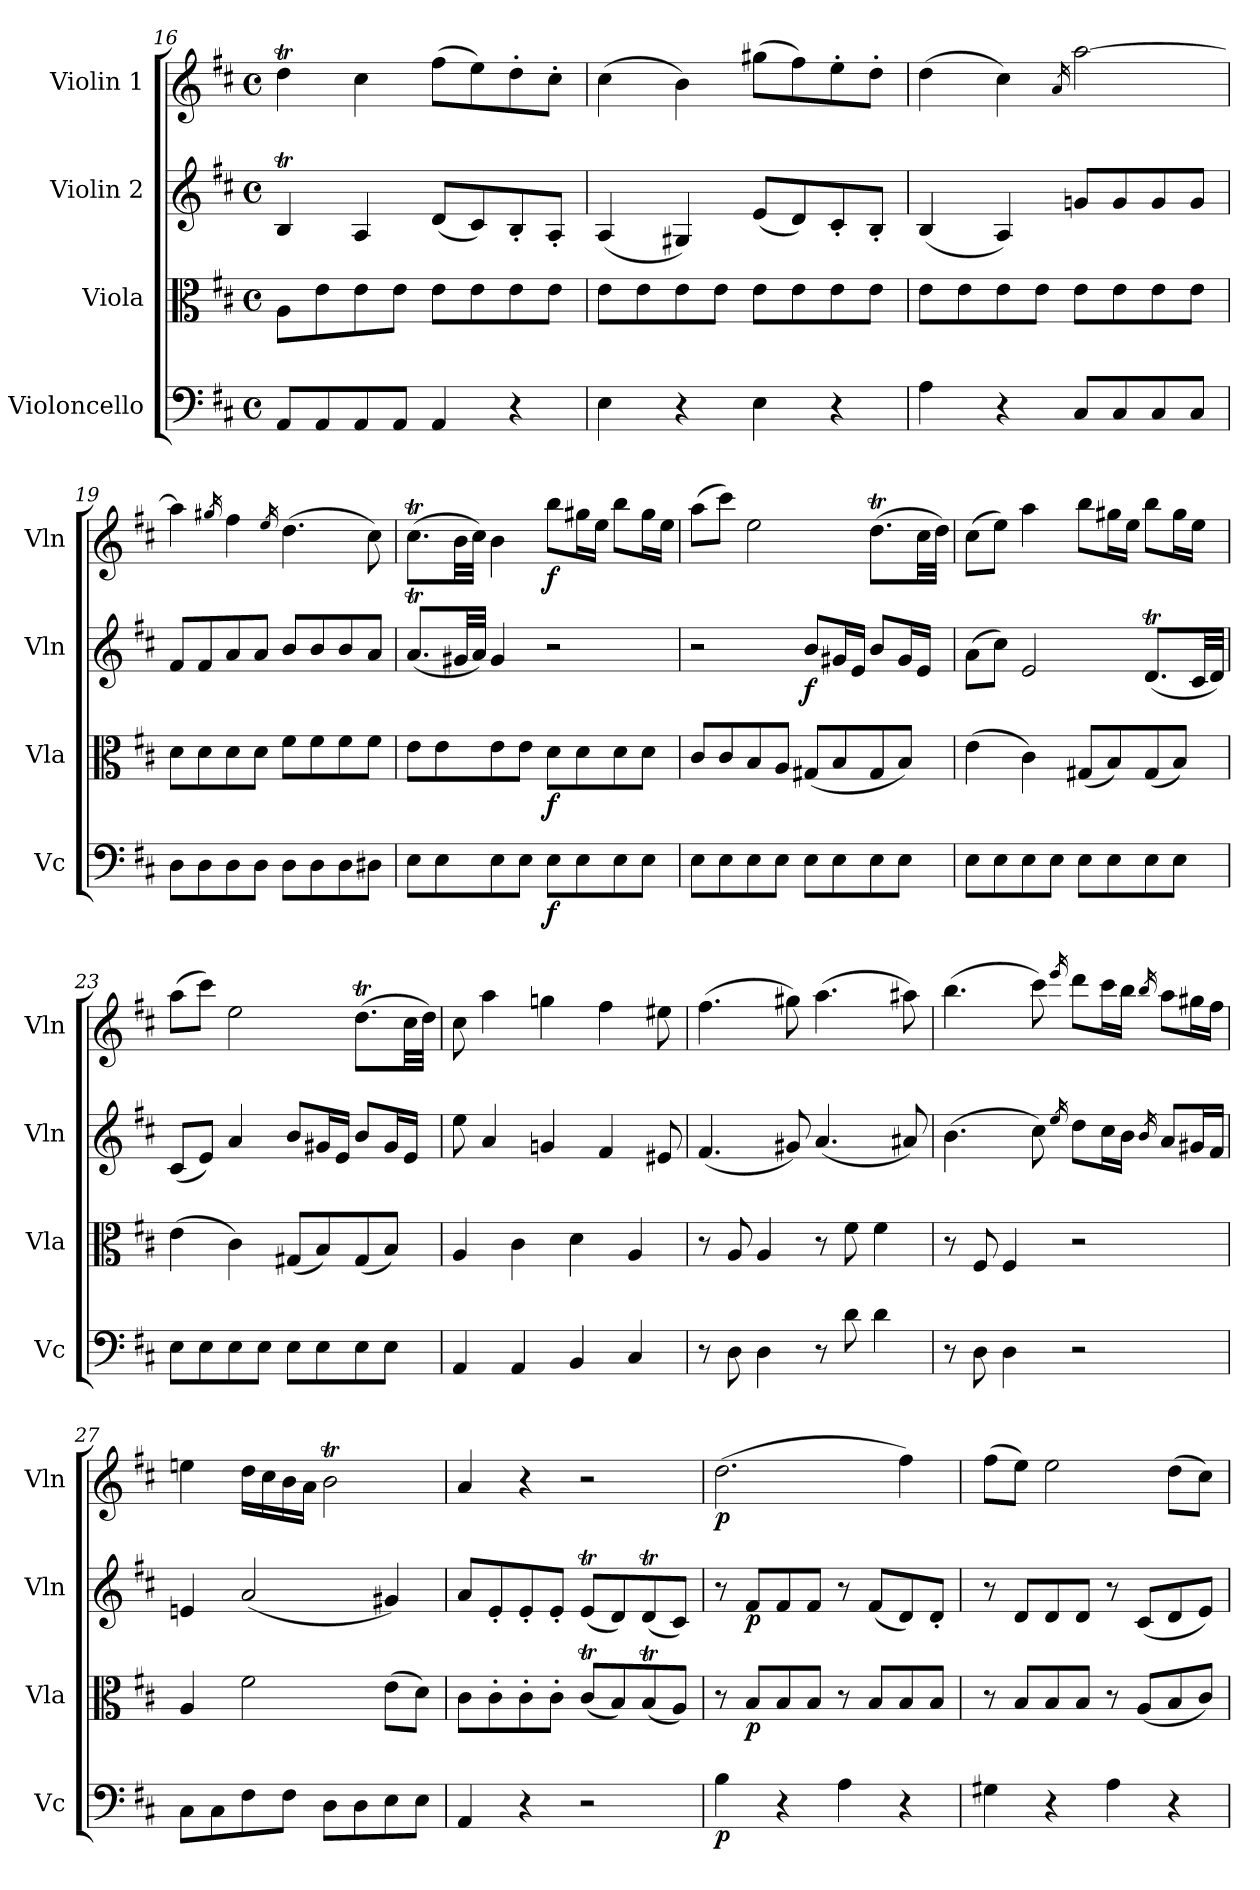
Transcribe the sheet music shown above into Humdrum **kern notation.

**kern	**dynam	**kern	**dynam	**kern	**dynam	**kern	**dynam
*part4	*part4	*part3	*part3	*part2	*part2	*part1	*part1
*staff4	*staff4	*staff3	*staff3	*staff2	*staff2	*staff1	*staff1
*I"Violoncello	*	*I"Viola	*	*I"Violin 2	*	*I"Violin 1	*
*I'Vc	*	*I'Vla	*	*I'Vln	*	*I'Vln	*
*clefF4	*	*clefC3	*	*clefG2	*	*clefG2	*
*k[f#c#]	*	*k[f#c#]	*	*k[f#c#]	*	*k[f#c#]	*
*M4/4	*	*M4/4	*	*M4/4	*	*M4/4	*
*met(c)	*	*met(c)	*	*met(c)	*	*met(c)	*
=16	=16	=16	=16	=16	=16	=16	=16
8AA/L	.	8A\L	.	4BT/	.	4ddT\	.
8AA/	.	8e\	.	.	.	.	.
8AA/	.	8e\	.	4A/	.	4cc#\	.
8AA/J	.	8e\J	.	.	.	.	.
4AA/	.	8e\L	.	(8d/L	.	(8ff#\L	.
.	.	8e\	.	8c#/)	.	8ee\)	.
4r	.	8e\	.	8B'/	.	8dd'\	.
.	.	8e\J	.	8A'/J	.	8cc#'\J	.
=17	=17	=17	=17	=17	=17	=17	=17
4E\	.	8e\L	.	(4A/	.	(4cc#\	.
.	.	8e\	.	.	.	.	.
4r	.	8e\	.	4G#X/)	.	4b\)	.
.	.	8e\J	.	.	.	.	.
4E\	.	8e\L	.	(8e/L	.	(8gg#X\L	.
.	.	8e\	.	8d/)	.	8ff#\)	.
4r	.	8e\	.	8c#'/	.	8ee'\	.
.	.	8e\J	.	8B'/J	.	8dd'\J	.
!!LO:LB:g=z
=18	=18	=18	=18	=18	=18	=18	=18
4A\	.	8e\L	.	(4B/	.	(4dd\	.
.	.	8e\	.	.	.	.	.
4r	.	8e\	.	4A/)	.	4cc#\)	.
.	.	8e\J	.	.	.	.	.
.	.	.	.	.	.	16qa/	.
8C#/L	.	8e\L	.	8gn/L	.	[2aa\	.
8C#/	.	8e\	.	8g/	.	.	.
8C#/	.	8e\	.	8g/	.	.	.
8C#/J	.	8e\J	.	8g/J	.	.	.
=19	=19	=19	=19	=19	=19	=19	=19
8D\L	.	8d\L	.	8f#/L	.	4aa\]	.
8D\	.	8d\	.	8f#/	.	.	.
.	.	.	.	.	.	16qgg#X/	.
8D\	.	8d\	.	8a/	.	4ff#\	.
8D\J	.	8d\J	.	8a/J	.	.	.
.	.	.	.	.	.	16qee/	.
8D\L	.	8f#\L	.	8b/L	.	(4.dd\	.
8D\	.	8f#\	.	8b/	.	.	.
8D\	.	8f#\	.	8b/	.	.	.
8D#X\J	.	8f#\J	.	8a/J	.	8cc#\)	.
=20	=20	=20	=20	=20	=20	=20	=20
8E\L	.	8e\L	.	(8.aT/L	.	(8.cc#t\L	.
8E\	.	8e\	.	.	.	.	.
.	.	.	.	32g#X/LL	.	32b\LL	.
.	.	.	.	32a/JJJ)	.	32cc#\JJJ)	.
8E\	.	8e\	.	4g#/	.	4b\	.
8E\J	.	8e\J	.	.	.	.	.
!	!LO:DY:b	!	!LO:DY:b	!	!	!	!LO:DY:b
8E\L	f	8d\L	f	2r	.	8bb\L	f
8E\	.	8d\	.	.	.	16gg#X\L	.
.	.	.	.	.	.	16ee\JJ	.
8E\	.	8d\	.	.	.	8bb\L	.
8E\J	.	8d\J	.	.	.	16gg#\L	.
.	.	.	.	.	.	16ee\JJ	.
!!LO:PB:g=z
=21	=21	=21	=21	=21	=21	=21	=21
8E\L	.	8c#/L	.	2r	.	(8aa\L	.
8E\	.	8c#/	.	.	.	8ccc#\J)	.
8E\	.	8B/	.	.	.	2ee\	.
8E\J	.	8A/J	.	.	.	.	.
!	!	!	!	!	!LO:DY:b	!	!
8E\L	.	(8G#X/L	.	8b/L	f	.	.
8E\	.	8B/	.	16g#X/L	.	.	.
.	.	.	.	16e/JJ	.	.	.
8E\	.	8G#/	.	8b/L	.	(8.ddT\L	.
8E\J	.	8B/J)	.	16g#/L	.	.	.
.	.	.	.	16e/JJ	.	32cc#\LL	.
.	.	.	.	.	.	32dd\JJJ)	.
=22	=22	=22	=22	=22	=22	=22	=22
8E\L	.	(4e\	.	(8a\L	.	(8cc#\L	.
8E\	.	.	.	8cc#\J)	.	8ee\J)	.
8E\	.	4c#\)	.	2e/	.	4aa\	.
8E\J	.	.	.	.	.	.	.
8E\L	.	(8G#X/L	.	.	.	8bb\L	.
8E\	.	8B/)	.	.	.	16gg#X\L	.
.	.	.	.	.	.	16ee\JJ	.
8E\	.	(8G#/	.	(8.dT/L	.	8bb\L	.
8E\J	.	8B/J)	.	.	.	16gg#\L	.
.	.	.	.	32c#/LL	.	16ee\JJ	.
.	.	.	.	32d/JJJ)	.	.	.
=23	=23	=23	=23	=23	=23	=23	=23
8E\L	.	(4e\	.	(8c#/L	.	(8aa\L	.
8E\	.	.	.	8e/J)	.	8ccc#\J)	.
8E\	.	4c#\)	.	4a/	.	2ee\	.
8E\J	.	.	.	.	.	.	.
8E\L	.	(8G#X/L	.	8b/L	.	.	.
8E\	.	8B/)	.	16g#X/L	.	.	.
.	.	.	.	16e/JJ	.	.	.
8E\	.	(8G#/	.	8b/L	.	(8.ddT\L	.
8E\J	.	8B/J)	.	16g#/L	.	.	.
.	.	.	.	16e/JJ	.	32cc#\LL	.
.	.	.	.	.	.	32dd\JJJ)	.
=24	=24	=24	=24	=24	=24	=24	=24
4AA/	.	4A/	.	8ee\	.	8cc#\	.
.	.	.	.	4a/	.	4aa\	.
4AA/	.	4c#\	.	.	.	.	.
.	.	.	.	4gn/	.	4ggn\	.
4BB/	.	4d\	.	.	.	.	.
.	.	.	.	4f#/	.	4ff#\	.
4C#/	.	4A/	.	.	.	.	.
.	.	.	.	8e#X/	.	8ee#X\	.
=25	=25	=25	=25	=25	=25	=25	=25
8r	.	8r	.	(4.f#/	.	(4.ff#\	.
8D\	.	8A/	.	.	.	.	.
4D\	.	4A/	.	.	.	.	.
.	.	.	.	8g#X/)	.	8gg#X\)	.
8r	.	8r	.	(4.a/	.	(4.aa\	.
8d\	.	8f#\	.	.	.	.	.
4d\	.	4f#\	.	.	.	.	.
.	.	.	.	8a#X/)	.	8aa#X\)	.
!!LO:LB:g=z
=26	=26	=26	=26	=26	=26	=26	=26
8r	.	8r	.	(4.b\	.	(4.bb\	.
8D\	.	8F#/	.	.	.	.	.
4D\	.	4F#/	.	.	.	.	.
.	.	.	.	8cc#\)	.	8ccc#\)	.
.	.	.	.	16qee/	.	16qeee/	.
2r	.	2r	.	8dd\L	.	8ddd\L	.
.	.	.	.	16cc#\L	.	16ccc#\L	.
.	.	.	.	16b\JJ	.	16bb\JJ	.
.	.	.	.	16qb/	.	16qbb/	.
.	.	.	.	8a/L	.	8aa\L	.
.	.	.	.	16g#X/L	.	16gg#X\L	.
.	.	.	.	16f#/JJ	.	16ff#\JJ	.
=27	=27	=27	=27	=27	=27	=27	=27
8C#\L	.	4A/	.	4en/	.	4een\	.
8C#\	.	.	.	.	.	.	.
8F#\	.	2f#\	.	(2a/	.	16dd\LL	.
.	.	.	.	.	.	16cc#\	.
8F#\J	.	.	.	.	.	16b\	.
.	.	.	.	.	.	16a\JJ	.
8D\L	.	.	.	.	.	2bT\	.
8D\	.	.	.	.	.	.	.
8E\	.	(8e\L	.	4g#X/)	.	.	.
8E\J	.	8d\J)	.	.	.	.	.
!!LO:PB:g=z
=28	=28	=28	=28	=28	=28	=28	=28
4AA/	.	8c#\L	.	8a/L	.	4a/	.
.	.	8c#'\	.	8e'/	.	.	.
4r	.	8c#'\	.	8e'/	.	4r	.
.	.	8c#'\J	.	8e'/J	.	.	.
2r	.	(8c#t/L	.	(8eT/L	.	2r	.
.	.	8B/)	.	8d/)	.	.	.
.	.	(8BT/	.	(8dT/	.	.	.
.	.	8A/J)	.	8c#/J)	.	.	.
=29	=29	=29	=29	=29	=29	=29	=29
!	!LO:DY:b	!	!	!	!	!	!LO:DY:b
4B\	p	8r	.	8r	.	(2.dd\	p
!	!	!	!LO:DY:b	!	!LO:DY:b	!	!
.	.	8B/L	p	8f#/L	p	.	.
4r	.	8B/	.	8f#/	.	.	.
.	.	8B/J	.	8f#/J	.	.	.
4A\	.	8r	.	8r	.	.	.
.	.	8B/L	.	(8f#/L	.	.	.
4r	.	8B/	.	8d/)	.	4ff#\)	.
.	.	8B/J	.	8d'/J	.	.	.
=30	=30	=30	=30	=30	=30	=30	=30
4G#X\	.	8r	.	8r	.	(8ff#\L	.
.	.	8B/L	.	8d/L	.	8ee\J)	.
4r	.	8B/	.	8d/	.	2ee\	.
.	.	8B/J	.	8d/J	.	.	.
4A\	.	8r	.	8r	.	.	.
.	.	(8A/L	.	(8c#/L	.	.	.
4r	.	8B/	.	8d/	.	(8dd\L	.
.	.	8c#/J)	.	8e/J)	.	8cc#\J)	.
=	=	=	=	=	=	=	=
*-	*-	*-	*-	*-	*-	*-	*-
